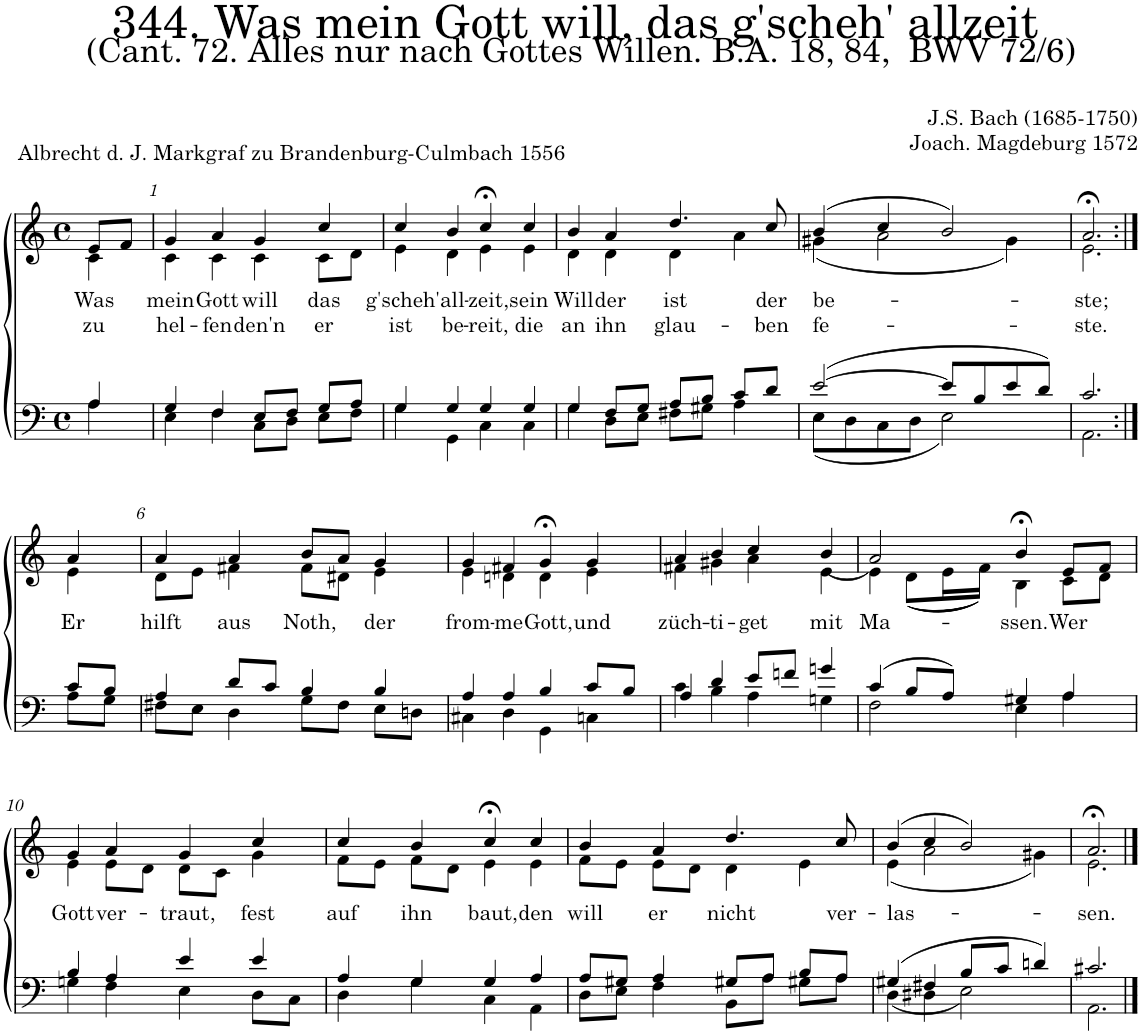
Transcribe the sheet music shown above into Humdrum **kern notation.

**kern	**kern	**text	**text
*part2	*part1	*part1	*part1
*staff2	*staff1	*staff1	*staff1
*I"Tenor/Bass	*I"Soprano/Alto	*	*
*clefF4	*clefG2	*	*
*k[]	*k[]	*	*
*M4/4	*M4/4	*	*
*met(c)	*met(c)	*	*
=	=	=	=
*^	*	*	*
!	!	!	!LO:LY:b	!LO:LY:b
*	*	*^	*	*
4A/	4A\	8e/L	4c\	Was	zu
.	.	8f/J	.	.	.
=1	=1	=1	=1	=1	=1
!	!	!	!	!LO:LY:b	!LO:LY:b
4G/	4E\	4g/	4c\	mein	hel-
!	!	!	!	!LO:LY:b	!LO:LY:b
4F/	4F\	4a/	4c\	Gott	-fen
!	!	!	!	!LO:LY:b	!LO:LY:b
8E/L	8C\L	4g/	4c\	will	den'n
8F/J	8D\J	.	.	.	.
!	!	!	!	!LO:LY:b	!LO:LY:b
8G/L	8E\L	4cc/	8c\L	das	er
8A/J	8F\J	.	8d\J	.	.
=2	=2	=2	=2	=2	=2
!	!	!	!	!LO:LY:b	!LO:LY:b
4G/	4G\	4cc/	4e\	g'scheh'	ist
!	!	!	!	!LO:LY:b	!LO:LY:b
4G/	4GG\	4b/	4d\	all-	be-
!	!	!	!	!LO:LY:b	!LO:LY:b
4G/	4C\	4cc;<,/	4e\	-zeit,	-reit,
!	!	!	!	!LO:LY:b	!LO:LY:b
4G/	4C\	4cc/	4e\	sein	die
=3	=3	=3	=3	=3	=3
!	!	!	!	!LO:LY:b	!LO:LY:b
4G/	4G\	4b/	4d\	Will	an
!	!	!	!	!LO:LY:b	!LO:LY:b
8F/L	8D\L	4a/	4d\	der	ihn
8G/J	8E\J	.	.	.	.
!	!	!	!	!LO:LY:b	!LO:LY:b
8A/L	8F#X\L	4.dd/	4d\	ist	glau-
8B/J	8G#X\J	.	.	.	.
8c/L	4A\	.	4a\	.	.
!	!	!	!	!LO:LY:b	!LO:LY:b
8d/J	.	8cc/	.	der	-ben
=4	=4	=4	=4	=4	=4
!	!	!	!	!LO:LY:b	!LO:LY:b
([2e/	(8E\L	(4b/	(4g#X\	be-	fe-
.	8D\	.	.	.	.
.	8C\	4cc/	2a\	.	.
.	8D\J	.	.	.	.
8e/L]	2E\)	2b/)	.	.	.
8B/	.	.	.	.	.
8e/	.	.	4g#\)	.	.
8d/J)	.	.	.	.	.
=5	=5	=5	=5	=5	=5
!	!	!	!	!LO:LY:b	!LO:LY:b
2.c/	2.AA\	2.a;<,/	2.e\	-ste;	-ste.
!!LO:LB:g=z	!!
=5X1:|!	=5X1:|!	=5X1:|!	=5X1:|!	=5X1:|!	=5X1:|!
!	!	!	!	!LO:LY:b	!
8c/L	8A\L	4a/	4e\	Er	.
8B/J	8G\J	.	.	.	.
=6	=6	=6	=6	=6	=6
!	!	!	!	!LO:LY:b	!
4A/	8F#X\L	4a/	8d\L	hilft	.
.	8E\J	.	8e\J	.	.
!	!	!	!	!LO:LY:b	!
8d/L	4D\	4a/	4f#X\	aus	.
8c/J	.	.	.	.	.
!	!	!	!	!LO:LY:b	!
4B/	8G\L	8b/L	8f#\L	Noth,	.
.	8F#\J	8a/J	8d#X\J	.	.
!	!	!	!	!LO:LY:b	!
4B/	8E\L	4g/	4e\	der	.
.	8Dn\J	.	.	.	.
=7	=7	=7	=7	=7	=7
!	!	!	!	!LO:LY:b	!
4A/	4C#X\	4g/	4e\	from-	.
!	!	!	!	!LO:LY:b	!
4A/	4D\	4f#X/	4dn\	-me	.
!	!	!	!	!LO:LY:b	!
4B/	4GG\	4g;<,/	4d\	Gott,	.
!	!	!	!	!LO:LY:b	!
8c/L	4Cn\	4g/	4e\	und	.
8B/J	.	.	.	.	.
=8	=8	=8	=8	=8	=8
!	!	!	!	!LO:LY:b	!
4A/	4c\	4a/	4f#X\	züch-	.
!	!	!	!	!LO:LY:b	!
4d/	4B\	4b/	4g#X\	-ti-	.
!	!	!	!	!LO:LY:b	!
8e/L	4A\	4cc/	4a\	-get	.
8fn/J	.	.	.	.	.
!	!	!	!	!LO:LY:b	!
4gn/	4Gn\	4b/	(4e\	mit	.
=9	=9	=9	=9	=9	=9
!	!	!	!	!LO:LY:b	!
(4c/	2F\	2a/	4e\)	Ma-	.
8B/L	.	.	((8d\L	.	.
8A/J)	.	.	16e\L	.	.
.	.	.	16f\JJ))	.	.
!	!	!	!	!LO:LY:b	!
4G#X/	4E\	4b;<,/	4B\	-ssen.	.
!	!	!	!	!LO:LY:b	!
4A/	4A\	8e/L	8c\L	Wer	.
.	.	8f/J	8d\J	.	.
!!LO:LB:g=z	!!
=10	=10	=10	=10	=10	=10
!	!	!	!	!LO:LY:b	!
4B/	4Gn\	4g/	4e\	Gott	.
!	!	!	!	!LO:LY:b	!
4A/	4F\	4a/	8e\L	ver-	.
.	.	.	8d\J	.	.
!	!	!	!	!LO:LY:b	!
4e/	4E\	4g/	8d\L	-traut,	.
.	.	.	8c\J	.	.
!	!	!	!	!LO:LY:b	!
4e/	8D\L	4cc/	4g\	fest	.
.	8C\J	.	.	.	.
=11	=11	=11	=11	=11	=11
!	!	!	!	!LO:LY:b	!
4A/	4D\	4cc/	8f\L	auf	.
.	.	.	8e\J	.	.
!	!	!	!	!LO:LY:b	!
4G/	4G\	4b/	8f\L	ihn	.
.	.	.	8d\J	.	.
!	!	!	!	!LO:LY:b	!
4G/	4C\	4cc;<,/	4e\	baut,	.
!	!	!	!	!LO:LY:b	!
4A/	4AA\	4cc/	4e\	den	.
=12	=12	=12	=12	=12	=12
!	!	!	!	!LO:LY:b	!
8A/L	8D\L	4b/	8f\L	will	.
8G#X/J	8E\J	.	8e\J	.	.
!	!	!	!	!LO:LY:b	!
4A/	4F\	4a/	8e\L	er	.
.	.	.	8d\J	.	.
!	!	!	!	!LO:LY:b	!
8G#X/L	8BB\L	4.dd/	4d\	nicht	.
8A/J	8A\J	.	.	.	.
8B/L	8G#X\L	.	4e\	.	.
!	!	!	!	!LO:LY:b	!
8A/J	8A\J	8cc/	.	ver-	.
=13	=13	=13	=13	=13	=13
!	!	!	!	!LO:LY:b	!
(4G#X/	(4D\	(4b/	(4e\	las-	.
4F#X/	4D#X\	4cc/	2a\	.	.
8B/L	2E\)	2b/)	.	.	.
8c/J	.	.	.	.	.
4dn/)	.	.	4g#X\)	.	.
=14	=14	=14	=14	=14	=14
!	!	!	!	!LO:LY:b	!
2.c#X/	2.AA\	2.a;</	2.e\	-sen.	.
*v	*v	*	*	*	*
*	*v	*v	*	*
==	==	==	==
*-	*-	*-	*-
